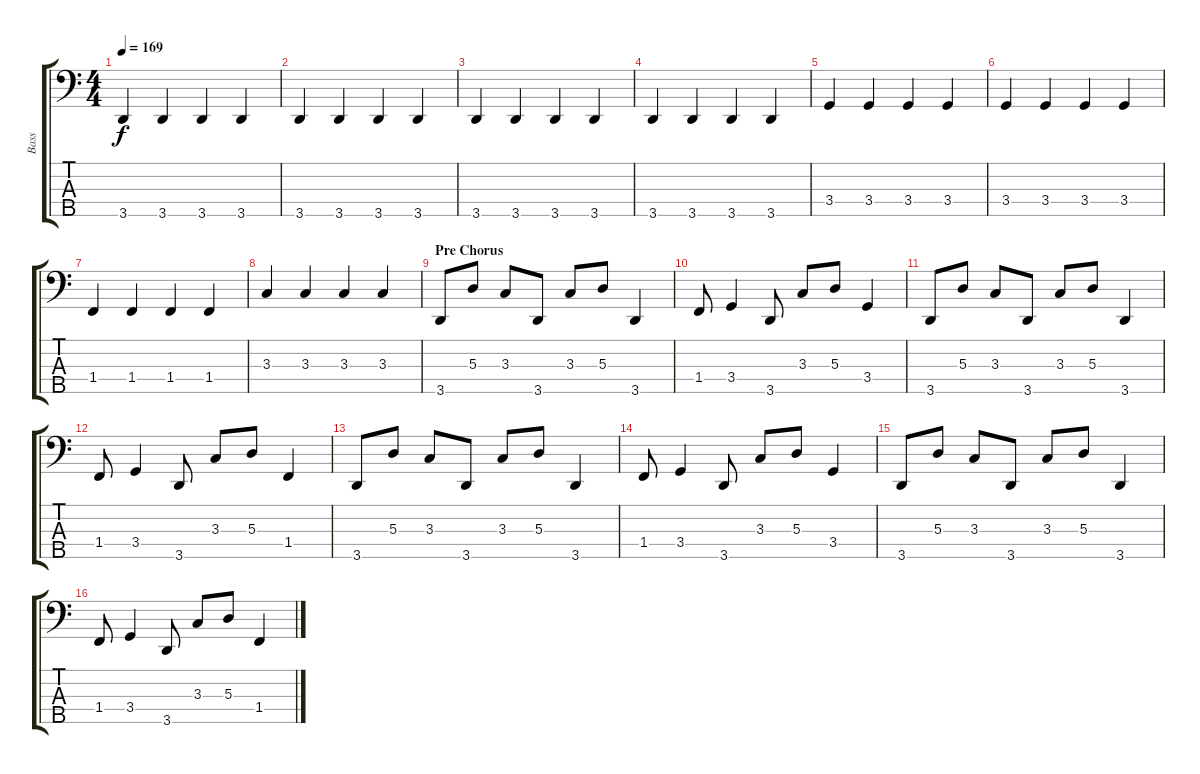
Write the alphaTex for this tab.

\track ("Bass" "Bass") {instrument electricbassfinger}
\staff {score tabs}
\tuning (G2 D2 A1 E1 B0) {hide}
\ts (4 4)
\tempo 169
\clef f4
\ks c
3.5.4{dy f} 3.5.4 3.5.4 3.5.4 |
3.5.4 3.5.4 3.5.4 3.5.4 |
3.5.4 3.5.4 3.5.4 3.5.4 |
3.5.4 3.5.4 3.5.4 3.5.4 |
3.4.4 3.4.4 3.4.4 3.4.4 |
3.4.4 3.4.4 3.4.4 3.4.4 |
1.4.4 1.4.4 1.4.4 1.4.4 |
3.3.4 3.3.4 3.3.4 3.3.4 |
\section ("" "Pre Chorus")
3.5.8 5.3.8 3.3.8 3.5.8 3.3.8 5.3.8 3.5.4 |
1.4.8 3.4.4 3.5.8 3.3.8 5.3.8 3.4.4 |
3.5.8 5.3.8 3.3.8 3.5.8 3.3.8 5.3.8 3.5.4 |
1.4.8 3.4.4 3.5.8 3.3.8 5.3.8 1.4.4 |
3.5.8 5.3.8 3.3.8 3.5.8 3.3.8 5.3.8 3.5.4 |
1.4.8 3.4.4 3.5.8 3.3.8 5.3.8 3.4.4 |
3.5.8 5.3.8 3.3.8 3.5.8 3.3.8 5.3.8 3.5.4 |
1.4.8 3.4.4 3.5.8 3.3.8 5.3.8 1.4.4
